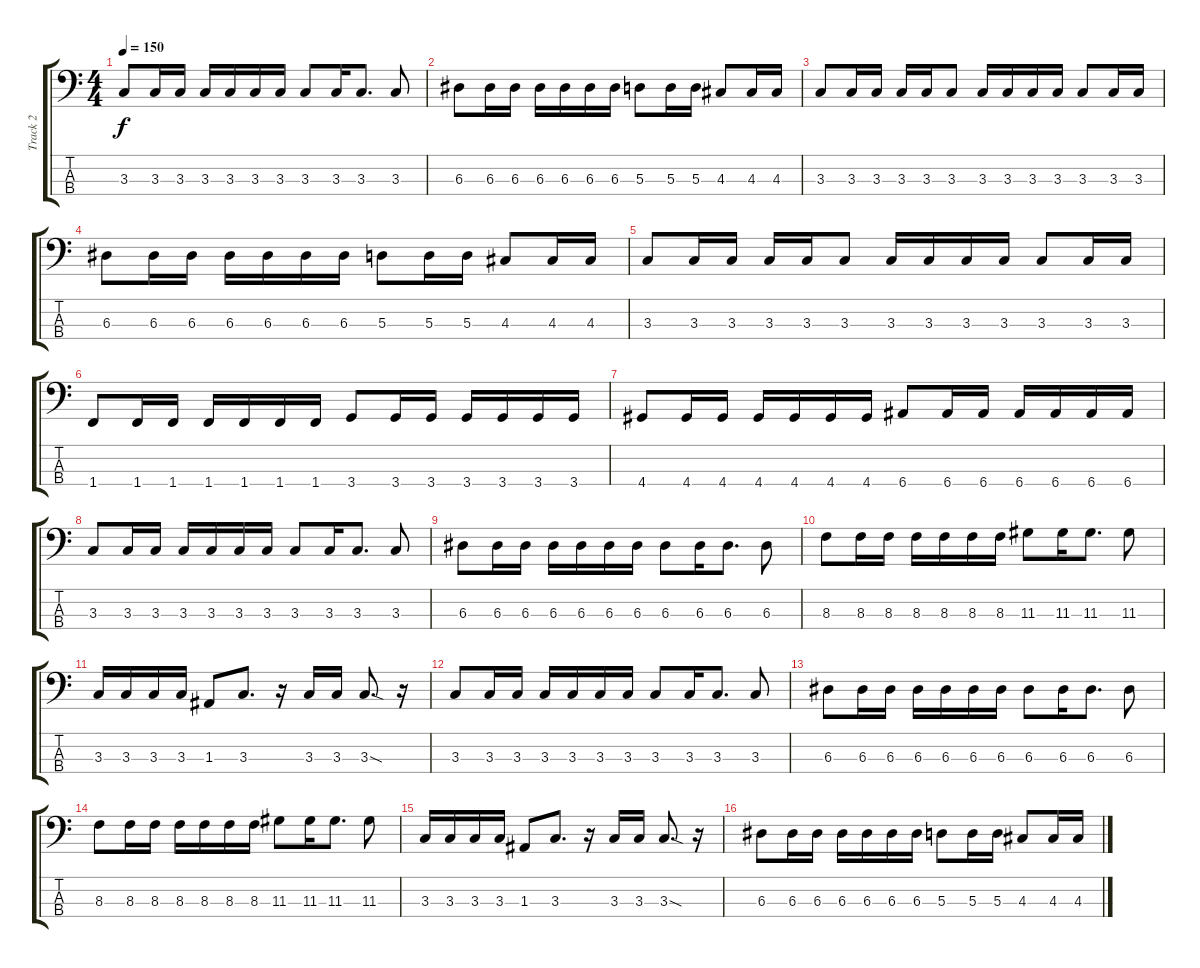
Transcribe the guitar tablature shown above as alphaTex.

\track ("Track 2" "Track 2") {instrument electricbassfinger}
\staff {score tabs}
\tuning (G2 D2 A1 E1) {hide}
\ts (4 4)
\tempo 150
\clef f4
\ks c
3.3.8{dy f} 3.3.16 3.3.16 3.3.16 3.3.16 3.3.16 3.3.16 3.3.8 3.3.16 3.3.8{d} 3.3.8 |
6.3.8 6.3.16 6.3.16 6.3.16 6.3.16 6.3.16 6.3.16 5.3.8 5.3.16 5.3.16 4.3.8 4.3.16 4.3.16 |
3.3.8 3.3.16 3.3.16 3.3.16 3.3.16 3.3.8 3.3.16 3.3.16 3.3.16 3.3.16 3.3.8 3.3.16 3.3.16 |
6.3.8 6.3.16 6.3.16 6.3.16 6.3.16 6.3.16 6.3.16 5.3.8 5.3.16 5.3.16 4.3.8 4.3.16 4.3.16 |
3.3.8 3.3.16 3.3.16 3.3.16 3.3.16 3.3.8 3.3.16 3.3.16 3.3.16 3.3.16 3.3.8 3.3.16 3.3.16 |
1.4.8 1.4.16 1.4.16 1.4.16 1.4.16 1.4.16 1.4.16 3.4.8 3.4.16 3.4.16 3.4.16 3.4.16 3.4.16 3.4.16 |
4.4.8 4.4.16 4.4.16 4.4.16 4.4.16 4.4.16 4.4.16 6.4.8 6.4.16 6.4.16 6.4.16 6.4.16 6.4.16 6.4.16 |
3.3.8 3.3.16 3.3.16 3.3.16 3.3.16 3.3.16 3.3.16 3.3.8 3.3.16 3.3.8{d} 3.3.8 |
6.3.8 6.3.16 6.3.16 6.3.16 6.3.16 6.3.16 6.3.16 6.3.8 6.3.16 6.3.8{d} 6.3.8 |
8.3.8 8.3.16 8.3.16 8.3.16 8.3.16 8.3.16 8.3.16 11.3.8 11.3.16 11.3.8{d} 11.3.8 |
3.3.16 3.3.16 3.3.16 3.3.16 1.3.8 3.3.8{d} r.16 3.3.16 3.3.16 3.3{sod}.8{d} r.16 |
3.3.8 3.3.16 3.3.16 3.3.16 3.3.16 3.3.16 3.3.16 3.3.8 3.3.16 3.3.8{d} 3.3.8 |
6.3.8 6.3.16 6.3.16 6.3.16 6.3.16 6.3.16 6.3.16 6.3.8 6.3.16 6.3.8{d} 6.3.8 |
8.3.8 8.3.16 8.3.16 8.3.16 8.3.16 8.3.16 8.3.16 11.3.8 11.3.16 11.3.8{d} 11.3.8 |
3.3.16 3.3.16 3.3.16 3.3.16 1.3.8 3.3.8{d} r.16 3.3.16 3.3.16 3.3{sod}.8{d} r.16 |
6.3.8 6.3.16 6.3.16 6.3.16 6.3.16 6.3.16 6.3.16 5.3.8 5.3.16 5.3.16 4.3.8 4.3.16 4.3.16
